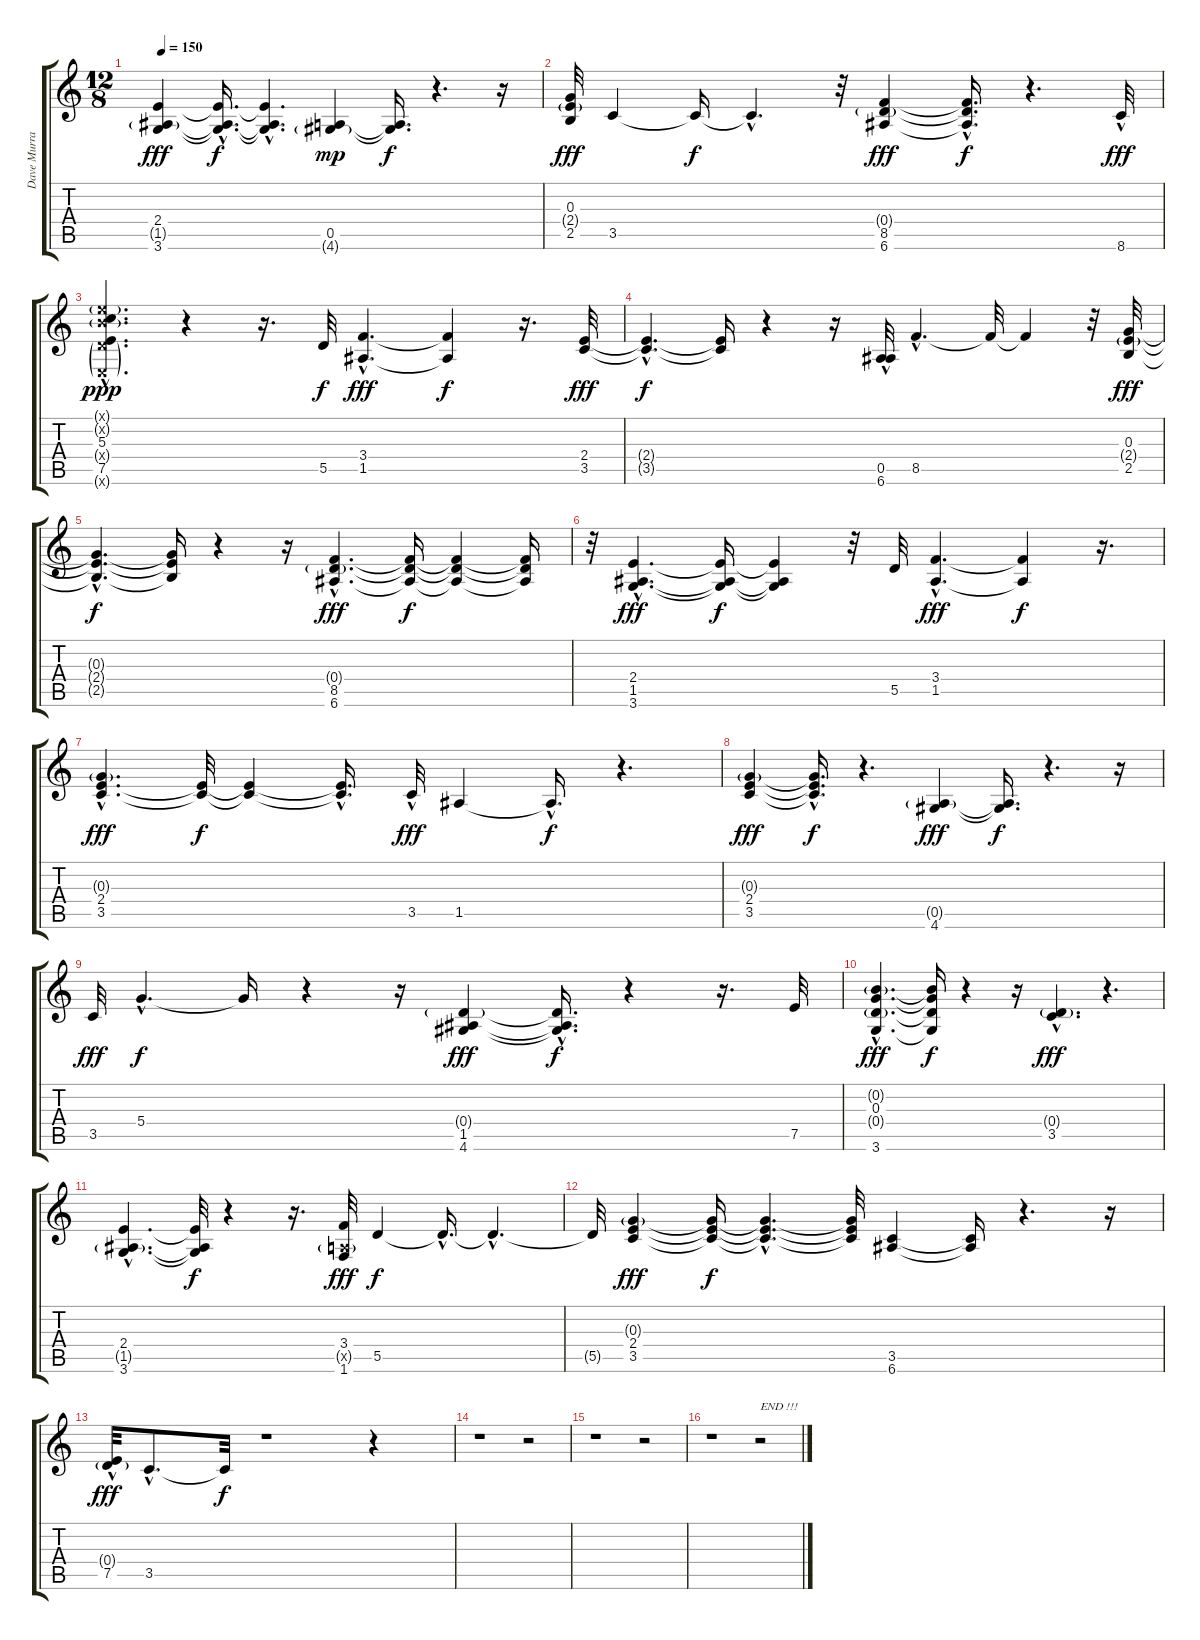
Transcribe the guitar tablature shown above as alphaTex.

\track ("Dave Murray  ( guitar )" "Dave Murra") {instrument overdrivenguitar}
\staff {score tabs}
\tuning (E4 B3 G3 D3 A2 E2) {hide}
\ts (12 8)
\tempo 150
\clef g2
\ks c
(2.4 1.5{g} 3.6).4{dy fff} (2.4{hac t} 1.5{hac t} 3.6{hac t}).16{d dy f} (2.4{hac t} 1.5{hac t} 3.6{hac t}).4{d} (0.5 4.6{g}).4{dy mp} (0.5{t} 4.6{t}).16{d dy f} r.4{d} r.16 |
(0.3 2.4{g} 2.5).32{dy fff} 3.5.4 3.5{t}.16{dy f} 3.5{hac t}.4{d} r.32 (0.4{g} 8.5 6.6).4{dy fff} (0.4{hac t} 8.5{t} 6.6{hac t}).16{d dy f} r.4{d} 8.6{hac}.32{dy fff} |
(0.1{g hac x} 0.2{g hac x} 5.3{hac} 0.4{g hac x} 7.5{hac} 0.6{g hac x}).4{d dy ppp} r.4 r.16{d} 5.5.32{dy f} (3.4{hac} 1.5).4{d dy fff} (3.4{t} 1.5{t}).4{dy f} r.16{d} (2.4 3.5).32{dy fff} |
(2.4{hac t} 3.5{hac t}).4{d dy f} (2.4{t} 3.5{t}).16 r.4 r.16 (0.5{hac} 6.6{hac}).32 8.5{hac}.4{d} 8.5{t}.32 8.5{t}.4 r.32 (0.3 2.4{g} 2.5).32{dy fff} |
(0.3{hac t} 2.4{hac t} 2.5{hac t}).4{d dy f} (0.3{t} 2.4{t} 2.5{t}).16 r.4 r.16 (0.4{g hac} 8.5{hac} 6.6{hac}).4{d dy fff} (0.4{t} 8.5{t} 6.6{t}).16{dy f} (0.4{t} 8.5{t} 6.6{t}).4 (0.4{t} 8.5{t} 6.6{t}).16 |
r.32 (2.4{hac} 1.5{hac} 3.6{hac}).4{d dy fff} (2.4{t} 1.5{t} 3.6{t}).16{dy f} (2.4{t} 1.5{t} 3.6{t}).4 r.32 5.5.32 (3.4{hac} 1.5).4{d dy fff} (3.4{t} 1.5{t}).4{dy f} r.16{d} |
(0.3{g hac} 2.4{hac} 3.5{hac}).4{d dy fff} (2.4{t} 3.5{t}).32{dy f} (2.4{t} 3.5{t}).4 (2.4{hac t} 3.5{hac t}).16{d} 3.5{hac}.32{dy fff} 1.5.4 1.5{hac t}.16{d dy f} r.4{d} |
(0.3{g} 2.4 3.5).4{dy fff} (0.3{hac t} 2.4{t} 3.5{hac t}).16{d dy f} r.4{d} (0.5{g} 4.6).4{dy fff} (0.5{t} 4.6{t}).16{d dy f} r.4{d} r.16 |
3.5.32{dy fff} 5.4{hac}.4{d dy f} 5.4{t}.16 r.4 r.16 (0.4{g} 1.5 4.6).4{dy fff} (0.4{hac t} 1.5{hac t} 4.6{hac t}).16{d dy f} r.4 r.16{d} 7.5.32 |
(0.2{g hac} 0.3{hac} 0.4{g hac} 3.6{hac}).4{d dy fff} (0.2{t} 0.3{t} 0.4{t} 3.6{t}).16{dy f} r.4 r.16 (0.4{g hac} 3.5{hac}).4{d dy fff} r.4{d} |
(2.4{hac} 1.5{g hac} 3.6{hac}).4{d} (2.4{t} 1.5{t} 3.6{t}).32{dy f} r.4 r.16{d} (3.4 0.5{g x} 1.6).32{dy fff} 5.5.4{dy f} 5.5{hac t}.16{d} 5.5{hac t}.4{d} |
5.5{t}.32 (0.3{g} 2.4 3.5).4{dy fff} (0.3{t} 2.4{t} 3.5{t}).16{dy f} (0.3{hac t} 2.4{hac t} 3.5{hac t}).4{d} (0.3{t} 2.4{t} 3.5{t}).32 (3.5 6.6).4 (3.5{t} 6.6{t}).16 r.4{d} r.16 |
(0.4{g} 7.5{hac}).32{dy fff} 3.5{hac}.8{d} 3.5{t}.32{dy f} r.1 r.4 |
r.1 r.2 |
r.1 r.2 |
r.1 r.2{txt "END !!!"}
